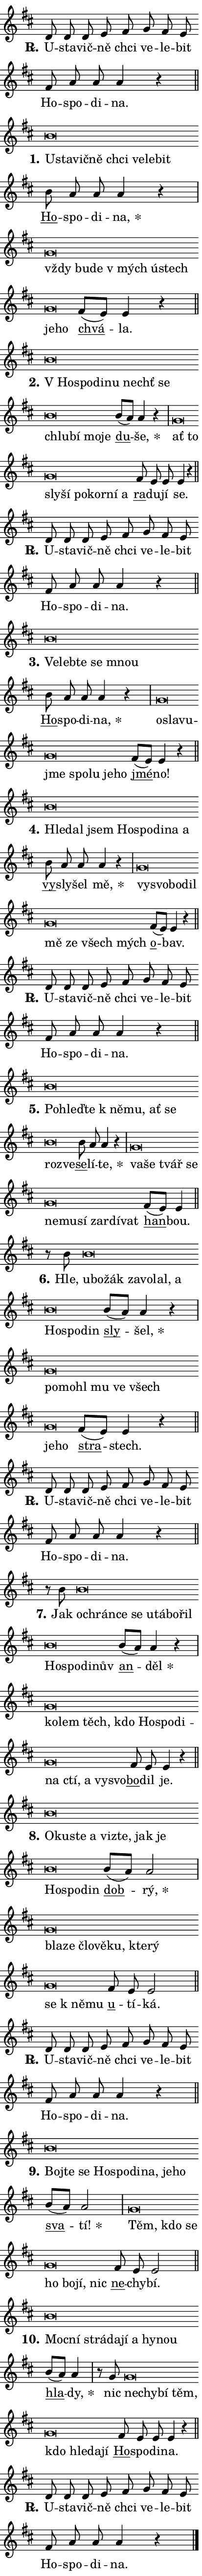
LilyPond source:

\version "2.24.0"
\header { tagline = "" }
\paper {
  indent = 0\cm
  top-margin = 0\cm
  right-margin = 0.13\cm % to fit lyric hyphens
  bottom-margin = 0\cm
  left-margin = 0\cm
  paper-width = 7\cm
  page-breaking = #ly:one-page-breaking
  system-system-spacing.basic-distance = #11
  score-system-spacing.basic-distance = #11
  ragged-last = ##f
}


%% Author: Thomas Morley
%% https://lists.gnu.org/archive/html/lilypond-user/2020-05/msg00002.html
#(define (line-position grob)
"Returns position of @var[grob} in current system:
   @code{'start}, if at first time-step
   @code{'end}, if at last time-step
   @code{'middle} otherwise
"
  (let* ((col (ly:item-get-column grob))
         (ln (ly:grob-object col 'left-neighbor))
         (rn (ly:grob-object col 'right-neighbor))
         (col-to-check-left (if (ly:grob? ln) ln col))
         (col-to-check-right (if (ly:grob? rn) rn col))
         (break-dir-left
           (and
             (ly:grob-property col-to-check-left 'non-musical #f)
             (ly:item-break-dir col-to-check-left)))
         (break-dir-right
           (and
             (ly:grob-property col-to-check-right 'non-musical #f)
             (ly:item-break-dir col-to-check-right))))
        (cond ((eqv? 1 break-dir-left) 'start)
              ((eqv? -1 break-dir-right) 'end)
              (else 'middle))))

#(define (tranparent-at-line-position vctor)
  (lambda (grob)
  "Relying on @code{line-position} select the relevant enry from @var{vctor}.
Used to determine transparency,"
    (case (line-position grob)
      ((end) (not (vector-ref vctor 0)))
      ((middle) (not (vector-ref vctor 1)))
      ((start) (not (vector-ref vctor 2))))))

noteHeadBreakVisibility =
#(define-music-function (break-visibility)(vector?)
"Makes @code{NoteHead}s transparent relying on @var{break-visibility}"
#{
  \override NoteHead.transparent =
    #(tranparent-at-line-position break-visibility)
#})

#(define delete-ledgers-for-transparent-note-heads
  (lambda (grob)
    "Reads whether a @code{NoteHead} is transparent.
If so this @code{NoteHead} is removed from @code{'note-heads} from
@var{grob}, which is supposed to be @code{LedgerLineSpanner}.
As a result ledgers are not printed for this @code{NoteHead}"
    (let* ((nhds-array (ly:grob-object grob 'note-heads))
           (nhds-list
             (if (ly:grob-array? nhds-array)
                 (ly:grob-array->list nhds-array)
                 '()))
           ;; Relies on the transparent-property being done before
           ;; Staff.LedgerLineSpanner.after-line-breaking is executed.
           ;; This is fragile ...
           (to-keep
             (remove
               (lambda (nhd)
                 (ly:grob-property nhd 'transparent #f))
               nhds-list)))
      ;; TODO find a better method to iterate over grob-arrays, similiar
      ;; to filter/remove etc for lists
      ;; For now rebuilt from scratch
      (set! (ly:grob-object grob 'note-heads)  '())
      (for-each
        (lambda (nhd)
          (ly:pointer-group-interface::add-grob grob 'note-heads nhd))
        to-keep))))

squashNotes = {
  \override NoteHead.X-extent = #'(-0.2 . 0.2)
  \override NoteHead.Y-extent = #'(-0.75 . 0)
  \override NoteHead.stencil =
    #(lambda (grob)
       (let ((pos (ly:grob-property grob 'staff-position)))
         (begin
           (if (< pos -7) (display "ERROR: Lower brevis then expected\n") (display ""))
           (if (<= pos -6) ly:text-interface::print ly:note-head::print))))
}
unSquashNotes = {
  \revert NoteHead.X-extent
  \revert NoteHead.Y-extent
  \revert NoteHead.stencil
}

hideNotes = \noteHeadBreakVisibility #begin-of-line-visible
unHideNotes = \noteHeadBreakVisibility #all-visible

% work-around for resetting accidentals
% https://lilypond.org/doc/v2.23/Documentation/notation/displaying-rhythms#unmetered-music
cadenzaMeasure = {
  \cadenzaOff
  \partial 1024 s1024
  \cadenzaOn
}

#(define-markup-command (accent layout props text) (markup?)
  "Underline accented syllable"
  (interpret-markup layout props
    #{\markup \override #'(offset . 4.3) \underline { #text }#}))

responsum = \markup \concat {
  "R" \hspace #-1.05 \path #0.1 #'((moveto 0 0.07) (lineto 0.9 0.8)) \hspace #0.05 "."
}

spaceSize = #0.6828661417322834 % exact space size for TeX Gyre Schola

\layout {
  \context {
    \Staff
    \remove "Time_signature_engraver"
    \override LedgerLineSpanner.after-line-breaking = #delete-ledgers-for-transparent-note-heads
  }
  \context {
    \Lyrics {
      \override LyricSpace.minimum-distance = \spaceSize
      \override LyricText.font-name = #"TeX Gyre Schola"
      \override LyricText.font-size = 1
      \override StanzaNumber.font-name = #"TeX Gyre Schola Bold"
      \override StanzaNumber.font-size = 1
    }
  }
  \context {
    \Score 
    \override NoteHead.text =
      #(lambda (grob) 
        (let ((pos (ly:grob-property grob 'staff-position)))
          #{\markup {
            \combine
              \halign #-0.55 \raise #(if (= pos -6) 0 0.5) \override #'(thickness . 2) \draw-line #'(3.2 . 0)
              \musicglyph "noteheads.sM1"
          }#}))
  }
}

% magnetic-lyrics.ily
%
%   written by
%     Jean Abou Samra <jean@abou-samra.fr>
%     Werner Lemberg <wl@gnu.org>
%
%   adapted by
%     Jiri Hon <jiri.hon@gmail.com>
%
% Version 2022-Apr-15

% https://www.mail-archive.com/lilypond-user@gnu.org/msg149350.html

#(define (Left_hyphen_pointer_engraver context)
   "Collect syllable-hyphen-syllable occurrences in lyrics and store
them in properties.  This engraver only looks to the left.  For
example, if the lyrics input is @code{foo -- bar}, it does the
following.

@itemize @bullet
@item
Set the @code{text} property of the @code{LyricHyphen} grob between
@q{foo} and @q{bar} to @code{foo}.

@item
Set the @code{left-hyphen} property of the @code{LyricText} grob with
text @q{foo} to the @code{LyricHyphen} grob between @q{foo} and
@q{bar}.
@end itemize

Use this auxiliary engraver in combination with the
@code{lyric-@/text::@/apply-@/magnetic-@/offset!} hook."
   (let ((hyphen #f)
         (text #f))
     (make-engraver
      (acknowledgers
       ((lyric-syllable-interface engraver grob source-engraver)
        (set! text grob)))
      (end-acknowledgers
       ((lyric-hyphen-interface engraver grob source-engraver)
        ;(when (not (grob::has-interface grob 'lyric-space-interface))
          (set! hyphen grob)));)
      ((stop-translation-timestep engraver)
       (when (and text hyphen)
         (ly:grob-set-object! text 'left-hyphen hyphen))
       (set! text #f)
       (set! hyphen #f)))))

#(define (lyric-text::apply-magnetic-offset! grob)
   "If the space between two syllables is less than the value in
property @code{LyricText@/.details@/.squash-threshold}, move the right
syllable to the left so that it gets concatenated with the left
syllable.

Use this function as a hook for
@code{LyricText@/.after-@/line-@/breaking} if the
@code{Left_@/hyphen_@/pointer_@/engraver} is active."
   (let ((hyphen (ly:grob-object grob 'left-hyphen #f)))
     (when hyphen
       (let ((left-text (ly:spanner-bound hyphen LEFT)))
         (when (grob::has-interface left-text 'lyric-syllable-interface)
           (let* ((common (ly:grob-common-refpoint grob left-text X))
                  (this-x-ext (ly:grob-extent grob common X))
                  (left-x-ext
                   (begin
                     ;; Trigger magnetism for left-text.
                     (ly:grob-property left-text 'after-line-breaking)
                     (ly:grob-extent left-text common X)))
                  ;; `delta` is the gap width between two syllables.
                  (delta (- (interval-start this-x-ext)
                            (interval-end left-x-ext)))
                  (details (ly:grob-property grob 'details))
                  (threshold (assoc-get 'squash-threshold details 0.2)))
             (when (< delta threshold)
               (let* (;; We have to manipulate the input text so that
                      ;; ligatures crossing syllable boundaries are not
                      ;; disabled.  For languages based on the Latin
                      ;; script this is essentially a beautification.
                      ;; However, for non-Western scripts it can be a
                      ;; necessity.
                      (lt (ly:grob-property left-text 'text))
                      (rt (ly:grob-property grob 'text))
                      (is-space (grob::has-interface hyphen 'lyric-space-interface))
                      (space (if is-space " " ""))
                      (extra-delta (if is-space spaceSize 0))
                      ;; Append new syllable.
                      (ltrt-space (if (and (string? lt) (string? rt))
                                (string-append lt space rt)
                                (make-concat-markup (list lt space rt))))
                      ;; Right-align `ltrt` to the right side.
                      (ltrt-space-markup (grob-interpret-markup
                               grob
                               (make-translate-markup
                                (cons (interval-length this-x-ext) 0)
                                (make-right-align-markup ltrt-space)))))
                 (begin
                   ;; Don't print `left-text`.
                   (ly:grob-set-property! left-text 'stencil #f)
                   ;; Set text and stencil (which holds all collected
                   ;; syllables so far) and shift it to the left.
                   (ly:grob-set-property! grob 'text ltrt-space)
                   (ly:grob-set-property! grob 'stencil ltrt-space-markup)
                   (ly:grob-translate-axis! grob (- (- delta extra-delta)) X))))))))))


#(define (lyric-hyphen::displace-bounds-first grob)
   ;; Make very sure this callback isn't triggered too early.
   (let ((left (ly:spanner-bound grob LEFT))
         (right (ly:spanner-bound grob RIGHT)))
     (ly:grob-property left 'after-line-breaking)
     (ly:grob-property right 'after-line-breaking)
     (ly:lyric-hyphen::print grob)))

squashThreshold = #0.4

\layout {
  \context {
    \Lyrics
    \consists #Left_hyphen_pointer_engraver
    \override LyricText.after-line-breaking =
      #lyric-text::apply-magnetic-offset!
    \override LyricHyphen.stencil = #lyric-hyphen::displace-bounds-first
    \override LyricText.details.squash-threshold = \squashThreshold
    \override LyricHyphen.minimum-distance = 0
    \override LyricHyphen.minimum-length = \squashThreshold
  }
}

squashText = \override LyricText.details.squash-threshold = 9999
unSquashText = \override LyricText.details.squash-threshold = \squashThreshold

leftText = \override LyricText.self-alignment-X = #LEFT
unLeftText = \revert LyricText.self-alignment-X

starOffset = #(lambda (grob) 
                (let ((x_offset (ly:self-alignment-interface::aligned-on-x-parent grob)))
                  (if (= x_offset 0) 0 (+ x_offset 1.2))))

star = #(define-music-function (syllable)(string?)
"Append star separator at the end of a syllable"
#{
  \once \override LyricText.X-offset = #starOffset
  \lyricmode { \markup {
    #syllable
    \override #'((font-name . "TeX Gyre Schola Bold")) \hspace #0.2 \lower #0.65 \larger "*"
  } }
#})

starAccent = #(define-music-function (syllable)(string?)
"Append star separator at the end of a syllable and make accent"
#{
  \once \override LyricText.X-offset = #starOffset
  \lyricmode { \markup {
    \accent #syllable
    \override #'((font-name . "TeX Gyre Schola Bold")) \hspace #0.2 \lower #0.65 \larger "*"
  } }
#})

breath = #(define-music-function (syllable)(string?)
"Append breathing indicator at the end of a syllable"
#{
  \lyricmode { \markup { #syllable "+" } }
#})

optionalBreath = #(define-music-function (syllable)(string?)
"Append optional breathing indicator at the end of a syllable"
#{
  \lyricmode { \markup { #syllable "(+)" } }
#})


\score {
    <<
        \new Voice = "melody" { \cadenzaOn \key d \major \relative { d'8 d d e fis \bar "" g fis e \bar "" fis a a a4 r \cadenzaMeasure \bar "||" \break } }
        \new Lyrics \lyricsto "melody" { \lyricmode { \set stanza = \responsum
U -- sta -- vič -- ně chci ve -- le -- bit Ho -- spo -- di -- na. } }
    >>
    \layout {}
}

\score {
    <<
        \new Voice = "melody" { \cadenzaOn \key d \major \relative { \squashNotes b'\breve*1/16 \hideNotes \breve*1/16 \bar "" \breve*1/16 \bar "" \breve*1/16 \bar "" \breve*1/16 \bar "" \breve*1/16 \bar "" \breve*1/16 \breve*1/16 \bar "" \unHideNotes \unSquashNotes \bar "" b8 a a a4 r \cadenzaMeasure \bar "|" \squashNotes g\breve*1/16 \hideNotes \breve*1/16 \bar "" \breve*1/16 \bar "" \breve*1/16 \bar "" \breve*1/16 \bar "" \breve*1/16 \bar "" \breve*1/16 \breve*1/16 \bar "" \unHideNotes \unSquashNotes \bar "" fis8[( e)] e4 r \cadenzaMeasure \bar "||" \break } }
        \new Lyrics \lyricsto "melody" { \lyricmode { \set stanza = "1."
\leftText U -- \squashText sta -- vič -- ně chci ve -- le -- bit \unLeftText \unSquashText \markup \accent Ho -- spo -- di -- \star na, \leftText vždy \squashText bu -- de "v mých" ú -- stech je -- ho \unLeftText \unSquashText \markup \accent chvá -- la. } }
    >>
    \layout {}
}

\score {
    <<
        \new Voice = "melody" { \cadenzaOn \key d \major \relative { \squashNotes b'\breve*1/16 \hideNotes \breve*1/16 \bar "" \breve*1/16 \bar "" \breve*1/16 \bar "" \breve*1/16 \bar "" \breve*1/16 \bar "" \breve*1/16 \bar "" \breve*1/16 \bar "" \breve*1/16 \breve*1/16 \bar "" \unHideNotes \unSquashNotes \bar "" b8[( a)] a4 r \cadenzaMeasure \bar "|" \squashNotes g\breve*1/16 \hideNotes \breve*1/16 \bar "" \breve*1/16 \bar "" \breve*1/16 \bar "" \breve*1/16 \bar "" \breve*1/16 \bar "" \breve*1/16 \breve*1/16 \bar "" \unHideNotes \unSquashNotes \bar "" fis8 e e e4 r \cadenzaMeasure \bar "||" \break } }
        \new Lyrics \lyricsto "melody" { \lyricmode { \set stanza = "2."
\leftText "V Ho" -- \squashText spo -- di -- nu nechť se chlu -- bí mo -- je \unLeftText \unSquashText \markup \accent du -- \star še, \leftText ať \squashText to sly -- ší po -- kor -- ní a \unLeftText \unSquashText \markup \accent ra -- du -- jí se. } }
    >>
    \layout {}
}

\score {
    <<
        \new Voice = "melody" { \cadenzaOn \key d \major \relative { d'8 d d e fis \bar "" g fis e \bar "" fis a a a4 r \cadenzaMeasure \bar "||" \break } }
        \new Lyrics \lyricsto "melody" { \lyricmode { \set stanza = \responsum
U -- sta -- vič -- ně chci ve -- le -- bit Ho -- spo -- di -- na. } }
    >>
    \layout {}
}

\score {
    <<
        \new Voice = "melody" { \cadenzaOn \key d \major \relative { \squashNotes b'\breve*1/16 \hideNotes \breve*1/16 \bar "" \breve*1/16 \bar "" \breve*1/16 \breve*1/16 \bar "" \unHideNotes \unSquashNotes \bar "" b8 a a a4 r \cadenzaMeasure \bar "|" \squashNotes g\breve*1/16 \hideNotes \breve*1/16 \bar "" \breve*1/16 \bar "" \breve*1/16 \bar "" \breve*1/16 \bar "" \breve*1/16 \bar "" \breve*1/16 \breve*1/16 \bar "" \unHideNotes \unSquashNotes \bar "" fis8[( e)] e4 r \cadenzaMeasure \bar "||" \break } }
        \new Lyrics \lyricsto "melody" { \lyricmode { \set stanza = "3."
\leftText Ve -- \squashText leb -- te se mnou \unLeftText \unSquashText \markup \accent Ho -- spo -- di -- \star na, \leftText o -- \squashText sla -- vu -- jme spo -- lu je -- ho \unLeftText \unSquashText \markup \accent jmé -- no! } }
    >>
    \layout {}
}

\score {
    <<
        \new Voice = "melody" { \cadenzaOn \key d \major \relative { \squashNotes b'\breve*1/16 \hideNotes \breve*1/16 \bar "" \breve*1/16 \bar "" \breve*1/16 \bar "" \breve*1/16 \bar "" \breve*1/16 \bar "" \breve*1/16 \breve*1/16 \bar "" \unHideNotes \unSquashNotes \bar "" b8 a a a4 r \cadenzaMeasure \bar "|" \squashNotes g\breve*1/16 \hideNotes \breve*1/16 \bar "" \breve*1/16 \bar "" \breve*1/16 \bar "" \breve*1/16 \bar "" \breve*1/16 \bar "" \breve*1/16 \breve*1/16 \bar "" \unHideNotes \unSquashNotes \bar "" fis8[( e)] e4 r \cadenzaMeasure \bar "||" \break } }
        \new Lyrics \lyricsto "melody" { \lyricmode { \set stanza = "4."
\leftText Hle -- \squashText dal jsem Ho -- spo -- di -- na a \unLeftText \unSquashText \markup \accent vy -- sly -- šel \star mě, \leftText vy -- \squashText svo -- bo -- dil mě ze všech mých \unLeftText \unSquashText \markup \accent o -- bav. } }
    >>
    \layout {}
}

\score {
    <<
        \new Voice = "melody" { \cadenzaOn \key d \major \relative { d'8 d d e fis \bar "" g fis e \bar "" fis a a a4 r \cadenzaMeasure \bar "||" \break } }
        \new Lyrics \lyricsto "melody" { \lyricmode { \set stanza = \responsum
U -- sta -- vič -- ně chci ve -- le -- bit Ho -- spo -- di -- na. } }
    >>
    \layout {}
}

\score {
    <<
        \new Voice = "melody" { \cadenzaOn \key d \major \relative { \squashNotes b'\breve*1/16 \hideNotes \breve*1/16 \bar "" \breve*1/16 \bar "" \breve*1/16 \bar "" \breve*1/16 \bar "" \breve*1/16 \bar "" \breve*1/16 \bar "" \breve*1/16 \breve*1/16 \bar "" \unHideNotes \unSquashNotes \bar "" b8 a a4 r \cadenzaMeasure \bar "|" \squashNotes g\breve*1/16 \hideNotes \breve*1/16 \bar "" \breve*1/16 \bar "" \breve*1/16 \bar "" \breve*1/16 \bar "" \breve*1/16 \bar "" \breve*1/16 \bar "" \breve*1/16 \bar "" \breve*1/16 \breve*1/16 \bar "" \unHideNotes \unSquashNotes \bar "" fis8[( e)] e4 \cadenzaMeasure \bar "||" \break } }
        \new Lyrics \lyricsto "melody" { \lyricmode { \set stanza = "5."
\leftText Po -- \squashText hleď -- te "k ně" -- mu, ať se roz -- ve -- \unLeftText \unSquashText \markup \accent se -- lí -- \star te, \leftText va -- \squashText še tvář se ne -- mu -- sí za -- rdí -- vat \unLeftText \unSquashText \markup \accent han -- bou. } }
    >>
    \layout {}
}

\score {
    <<
        \new Voice = "melody" { \cadenzaOn \key d \major \relative { r8 b'8 \squashNotes b\breve*1/16 \hideNotes \breve*1/16 \bar "" \breve*1/16 \bar "" \breve*1/16 \bar "" \breve*1/16 \bar "" \breve*1/16 \bar "" \breve*1/16 \bar "" \breve*1/16 \bar "" \breve*1/16 \breve*1/16 \bar "" \unHideNotes \unSquashNotes \bar "" b8[( a)] a4 r \cadenzaMeasure \bar "|" \squashNotes g\breve*1/16 \hideNotes \breve*1/16 \bar "" \breve*1/16 \bar "" \breve*1/16 \bar "" \breve*1/16 \bar "" \breve*1/16 \bar "" \breve*1/16 \breve*1/16 \bar "" \unHideNotes \unSquashNotes \bar "" fis8[( e)] e4 r \cadenzaMeasure \bar "||" \break } }
        \new Lyrics \lyricsto "melody" { \lyricmode { \set stanza = "6."
Hle, \leftText u -- \squashText bo -- žák za -- vo -- lal, a Ho -- spo -- din \unLeftText \unSquashText \markup \accent sly -- \star šel, \leftText po -- \squashText mo -- hl mu ve všech je -- ho \unLeftText \unSquashText \markup \accent stra -- stech. } }
    >>
    \layout {}
}

\score {
    <<
        \new Voice = "melody" { \cadenzaOn \key d \major \relative { d'8 d d e fis \bar "" g fis e \bar "" fis a a a4 r \cadenzaMeasure \bar "||" \break } }
        \new Lyrics \lyricsto "melody" { \lyricmode { \set stanza = \responsum
U -- sta -- vič -- ně chci ve -- le -- bit Ho -- spo -- di -- na. } }
    >>
    \layout {}
}

\score {
    <<
        \new Voice = "melody" { \cadenzaOn \key d \major \relative { r8 b'8 \squashNotes b\breve*1/16 \hideNotes \breve*1/16 \bar "" \breve*1/16 \bar "" \breve*1/16 \bar "" \breve*1/16 \bar "" \breve*1/16 \bar "" \breve*1/16 \bar "" \breve*1/16 \bar "" \breve*1/16 \bar "" \breve*1/16 \bar "" \breve*1/16 \breve*1/16 \bar "" \unHideNotes \unSquashNotes \bar "" b8[( a)] a4 r \cadenzaMeasure \bar "|" \squashNotes g\breve*1/16 \hideNotes \breve*1/16 \bar "" \breve*1/16 \bar "" \breve*1/16 \bar "" \breve*1/16 \bar "" \breve*1/16 \bar "" \breve*1/16 \bar "" \breve*1/16 \bar "" \breve*1/16 \bar "" \breve*1/16 \bar "" \breve*1/16 \breve*1/16 \bar "" \unHideNotes \unSquashNotes \bar "" fis8 e e4 r \cadenzaMeasure \bar "||" \break } }
        \new Lyrics \lyricsto "melody" { \lyricmode { \set stanza = "7."
Jak \leftText o -- \squashText chrán -- ce se u -- tá -- bo -- řil Ho -- spo -- di -- nův \unLeftText \unSquashText \markup \accent an -- \star děl \leftText ko -- \squashText lem těch, kdo Ho -- spo -- di -- na ctí, a vy -- svo -- \unLeftText \unSquashText \markup \accent bo -- dil je. } }
    >>
    \layout {}
}

\score {
    <<
        \new Voice = "melody" { \cadenzaOn \key d \major \relative { \squashNotes b'\breve*1/16 \hideNotes \breve*1/16 \bar "" \breve*1/16 \bar "" \breve*1/16 \bar "" \breve*1/16 \bar "" \breve*1/16 \bar "" \breve*1/16 \bar "" \breve*1/16 \bar "" \breve*1/16 \bar "" \breve*1/16 \breve*1/16 \bar "" \unHideNotes \unSquashNotes \bar "" b8[( a)] a2 \cadenzaMeasure \bar "|" \squashNotes g\breve*1/16 \hideNotes \breve*1/16 \bar "" \breve*1/16 \bar "" \breve*1/16 \bar "" \breve*1/16 \bar "" \breve*1/16 \bar "" \breve*1/16 \bar "" \breve*1/16 \bar "" \breve*1/16 \breve*1/16 \bar "" \unHideNotes \unSquashNotes \bar "" fis8 e e2 \cadenzaMeasure \bar "||" \break } }
        \new Lyrics \lyricsto "melody" { \lyricmode { \set stanza = "8."
\leftText O -- \squashText ku -- ste a vi -- zte, jak je Ho -- spo -- din \unLeftText \unSquashText \markup \accent dob -- \star rý, \leftText bla -- \squashText ze člo -- vě -- ku, kte -- rý se "k ně" -- mu \unLeftText \unSquashText \markup \accent u -- tí -- ká. } }
    >>
    \layout {}
}

\score {
    <<
        \new Voice = "melody" { \cadenzaOn \key d \major \relative { d'8 d d e fis \bar "" g fis e \bar "" fis a a a4 r \cadenzaMeasure \bar "||" \break } }
        \new Lyrics \lyricsto "melody" { \lyricmode { \set stanza = \responsum
U -- sta -- vič -- ně chci ve -- le -- bit Ho -- spo -- di -- na. } }
    >>
    \layout {}
}

\score {
    <<
        \new Voice = "melody" { \cadenzaOn \key d \major \relative { \squashNotes b'\breve*1/16 \hideNotes \breve*1/16 \bar "" \breve*1/16 \bar "" \breve*1/16 \bar "" \breve*1/16 \bar "" \breve*1/16 \bar "" \breve*1/16 \bar "" \breve*1/16 \breve*1/16 \bar "" \unHideNotes \unSquashNotes \bar "" b8[( a)] a2 \cadenzaMeasure \bar "|" \squashNotes g\breve*1/16 \hideNotes \breve*1/16 \bar "" \breve*1/16 \bar "" \breve*1/16 \bar "" \breve*1/16 \bar "" \breve*1/16 \breve*1/16 \bar "" \unHideNotes \unSquashNotes \bar "" fis8 e e2 \cadenzaMeasure \bar "||" \break } }
        \new Lyrics \lyricsto "melody" { \lyricmode { \set stanza = "9."
\leftText Boj -- \squashText te se Ho -- spo -- di -- na, je -- ho \unLeftText \unSquashText \markup \accent sva -- \star tí! \leftText Těm, \squashText kdo se ho bo -- jí, nic \unLeftText \unSquashText \markup \accent ne -- chy -- bí. } }
    >>
    \layout {}
}

\score {
    <<
        \new Voice = "melody" { \cadenzaOn \key d \major \relative { \squashNotes b'\breve*1/16 \hideNotes \breve*1/16 \bar "" \breve*1/16 \bar "" \breve*1/16 \bar "" \breve*1/16 \bar "" \breve*1/16 \bar "" \breve*1/16 \breve*1/16 \bar "" \unHideNotes \unSquashNotes \bar "" b8[( a)] a4 \cadenzaMeasure \bar "|" r8 g8 \squashNotes g\breve*1/16 \hideNotes \breve*1/16 \bar "" \breve*1/16 \bar "" \breve*1/16 \bar "" \breve*1/16 \bar "" \breve*1/16 \bar "" \breve*1/16 \breve*1/16 \bar "" \unHideNotes \unSquashNotes \bar "" fis8 e e e4 r \cadenzaMeasure \bar "||" \break } }
        \new Lyrics \lyricsto "melody" { \lyricmode { \set stanza = "10."
\leftText Moc -- \squashText ní strá -- da -- jí a hy -- nou \unLeftText \unSquashText \markup \accent hla -- \star dy, nic \leftText ne -- \squashText chy -- bí těm, kdo hle -- da -- jí \unLeftText \unSquashText \markup \accent Ho -- spo -- di -- na. } }
    >>
    \layout {}
}

\score {
    <<
        \new Voice = "melody" { \cadenzaOn \key d \major \relative { d'8 d d e fis \bar "" g fis e \bar "" fis a a a4 r \cadenzaMeasure \bar "||" \break } \bar "|." }
        \new Lyrics \lyricsto "melody" { \lyricmode { \set stanza = \responsum
U -- sta -- vič -- ně chci ve -- le -- bit Ho -- spo -- di -- na. } }
    >>
    \layout {}
}
